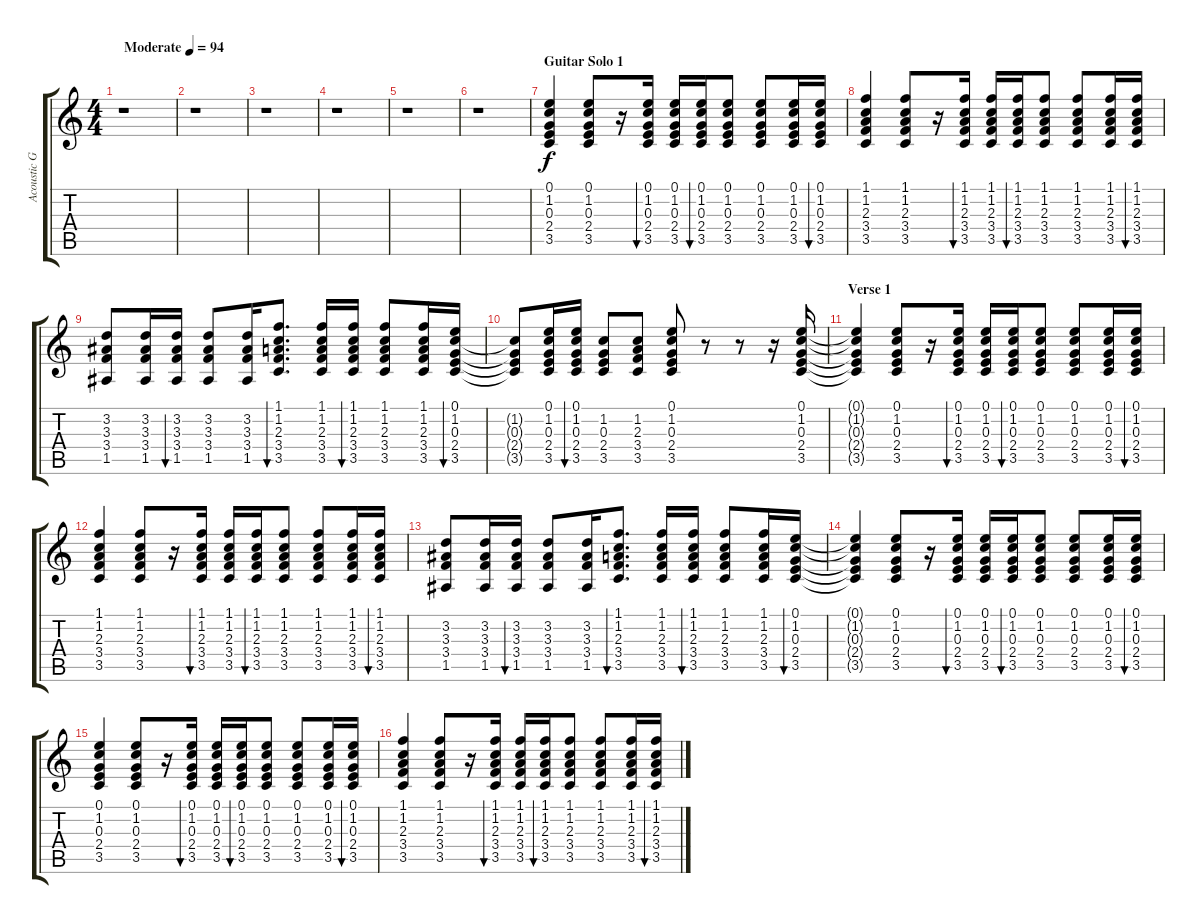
\track ("Acoustic Guitar" "Acoustic G") {instrument acousticguitarsteel}
\staff {score tabs}
\tuning (E4 B3 G3 D3 A2 E2) {hide}
\ts (4 4)
\tempo (94 "Moderate")
\clef g2
\ks c
r.1{dy f instrument acousticguitarsteel} |
r.1 |
r.1 |
r.1 |
r.1 |
r.1 |
\section ("" "Guitar Solo 1")
(0.1 1.2 0.3 2.4 3.5).4 (0.1 1.2 0.3 2.4 3.5).8 r.16 (0.1 1.2 0.3 2.4 3.5).16{bu 120} (0.1 1.2 0.3 2.4 3.5).16 (0.1 1.2 0.3 2.4 3.5).16{bu 120} (0.1 1.2 0.3 2.4 3.5).8 (0.1 1.2 0.3 2.4 3.5).8 (0.1 1.2 0.3 2.4 3.5).16 (0.1 1.2 0.3 2.4 3.5).16{bu 120} |
(1.1 1.2 2.3 3.4 3.5).4 (1.1 1.2 2.3 3.4 3.5).8 r.16 (1.1 1.2 2.3 3.4 3.5).16{bu 120} (1.1 1.2 2.3 3.4 3.5).16 (1.1 1.2 2.3 3.4 3.5).16{bu 120} (1.1 1.2 2.3 3.4 3.5).8 (1.1 1.2 2.3 3.4 3.5).8 (1.1 1.2 2.3 3.4 3.5).16 (1.1 1.2 2.3 3.4 3.5).16{bu 120} |
(3.2 3.3 3.4 1.5).8 (3.2 3.3 3.4 1.5).16 (3.2 3.3 3.4 1.5).16{bu 120} (3.2 3.3 3.4 1.5).8 (3.2 3.3 3.4 1.5).16 (1.1 1.2 2.3 3.4 3.5).8{d bu 120} (1.1 1.2 2.3 3.4 3.5).16 (1.1 1.2 2.3 3.4 3.5).16{bu 120} (1.1 1.2 2.3 3.4 3.5).8 (1.1 1.2 2.3 3.4 3.5).16 (0.1 1.2 0.3 2.4 3.5).16{bu 120} |
(1.2{t} 0.3{t} 2.4{t} 3.5{t}).8 (0.1 1.2 0.3 2.4 3.5).16 (0.1 1.2 0.3 2.4 3.5).16{bu 120} (1.2 0.3 2.4 3.5).8 (1.2 2.3 3.4 3.5).8 (0.1 1.2 0.3 2.4 3.5).8 r.8 r.8 r.16 (0.1 1.2 0.3 2.4 3.5).16 |
\section ("" "Verse 1")
(0.1{t} 1.2{t} 0.3{t} 2.4{t} 3.5{t}).4 (0.1 1.2 0.3 2.4 3.5).8 r.16 (0.1 1.2 0.3 2.4 3.5).16{bu 120} (0.1 1.2 0.3 2.4 3.5).16 (0.1 1.2 0.3 2.4 3.5).16{bu 120} (0.1 1.2 0.3 2.4 3.5).8 (0.1 1.2 0.3 2.4 3.5).8 (0.1 1.2 0.3 2.4 3.5).16 (0.1 1.2 0.3 2.4 3.5).16{bu 120} |
(1.1 1.2 2.3 3.4 3.5).4 (1.1 1.2 2.3 3.4 3.5).8 r.16 (1.1 1.2 2.3 3.4 3.5).16{bu 120} (1.1 1.2 2.3 3.4 3.5).16 (1.1 1.2 2.3 3.4 3.5).16{bu 120} (1.1 1.2 2.3 3.4 3.5).8 (1.1 1.2 2.3 3.4 3.5).8 (1.1 1.2 2.3 3.4 3.5).16 (1.1 1.2 2.3 3.4 3.5).16{bu 120} |
(3.2 3.3 3.4 1.5).8 (3.2 3.3 3.4 1.5).16 (3.2 3.3 3.4 1.5).16{bu 120} (3.2 3.3 3.4 1.5).8 (3.2 3.3 3.4 1.5).16 (1.1 1.2 2.3 3.4 3.5).8{d bu 120} (1.1 1.2 2.3 3.4 3.5).16 (1.1 1.2 2.3 3.4 3.5).16{bu 120} (1.1 1.2 2.3 3.4 3.5).8 (1.1 1.2 2.3 3.4 3.5).16 (0.1 1.2 0.3 2.4 3.5).16{bu 120} |
(0.1{t} 1.2{t} 0.3{t} 2.4{t} 3.5{t}).4 (0.1 1.2 0.3 2.4 3.5).8 r.16 (0.1 1.2 0.3 2.4 3.5).16{bu 120} (0.1 1.2 0.3 2.4 3.5).16 (0.1 1.2 0.3 2.4 3.5).16{bu 120} (0.1 1.2 0.3 2.4 3.5).8 (0.1 1.2 0.3 2.4 3.5).8 (0.1 1.2 0.3 2.4 3.5).16 (0.1 1.2 0.3 2.4 3.5).16{bu 120} |
(0.1 1.2 0.3 2.4 3.5).4 (0.1 1.2 0.3 2.4 3.5).8 r.16 (0.1 1.2 0.3 2.4 3.5).16{bu 120} (0.1 1.2 0.3 2.4 3.5).16 (0.1 1.2 0.3 2.4 3.5).16{bu 120} (0.1 1.2 0.3 2.4 3.5).8 (0.1 1.2 0.3 2.4 3.5).8 (0.1 1.2 0.3 2.4 3.5).16 (0.1 1.2 0.3 2.4 3.5).16{bu 120} |
(1.1 1.2 2.3 3.4 3.5).4 (1.1 1.2 2.3 3.4 3.5).8 r.16 (1.1 1.2 2.3 3.4 3.5).16{bu 120} (1.1 1.2 2.3 3.4 3.5).16 (1.1 1.2 2.3 3.4 3.5).16{bu 120} (1.1 1.2 2.3 3.4 3.5).8 (1.1 1.2 2.3 3.4 3.5).8 (1.1 1.2 2.3 3.4 3.5).16 (1.1 1.2 2.3 3.4 3.5).16{bu 120}
